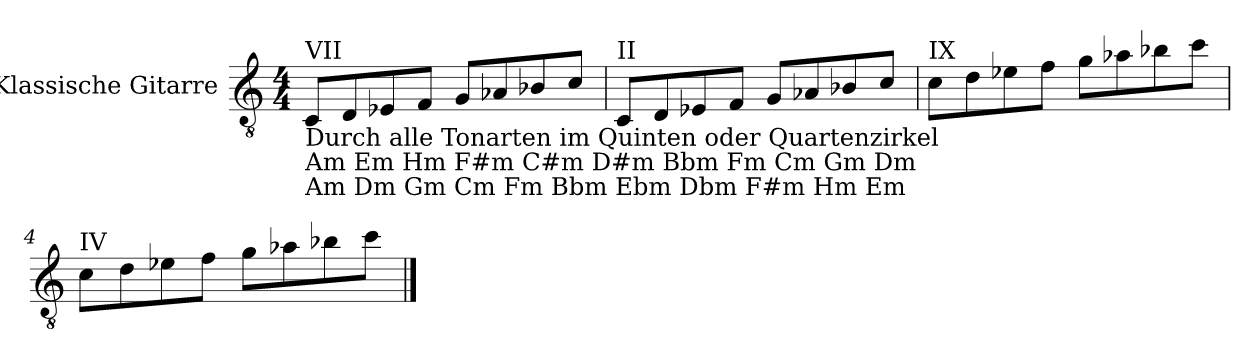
**kern
*part1
*staff1
*I"Klassische Gitarre
*I'Git.
*clefGv2
*k[]
*M4/4
=1
!LO:TX:a:t=VII
!LO:TX:b:t=Durch alle Tonarten im Quinten oder Quartenzirkel
!LO:TX:b:t=Am Em Hm F#m C#m D#m Bbm Fm Cm Gm Dm
!LO:TX:b:t=Am Dm Gm Cm Fm Bbm Ebm Dbm F#m Hm Em
8C</L
8D/
8E-X/
8F/J
8G/L
8A-X/
8B-X/
8c/J
=2
!LO:TX:a:t=II
8C</L
8D/
8E-X/
8F/J
8G/L
8A-X/
8B-X/
8c/J
!!LO:LB:g=z
=3
!LO:TX:a:t=IX
8c<\L
8d\
8e-X\
8f\J
8g\L
8a-X\
8b-X\
8cc\J
=4
!LO:TX:a:t=IV
8c<\L
8d\
8e-X\
8f\J
8g\L
8a-X\
8b-X\
8cc\J
==
*-
